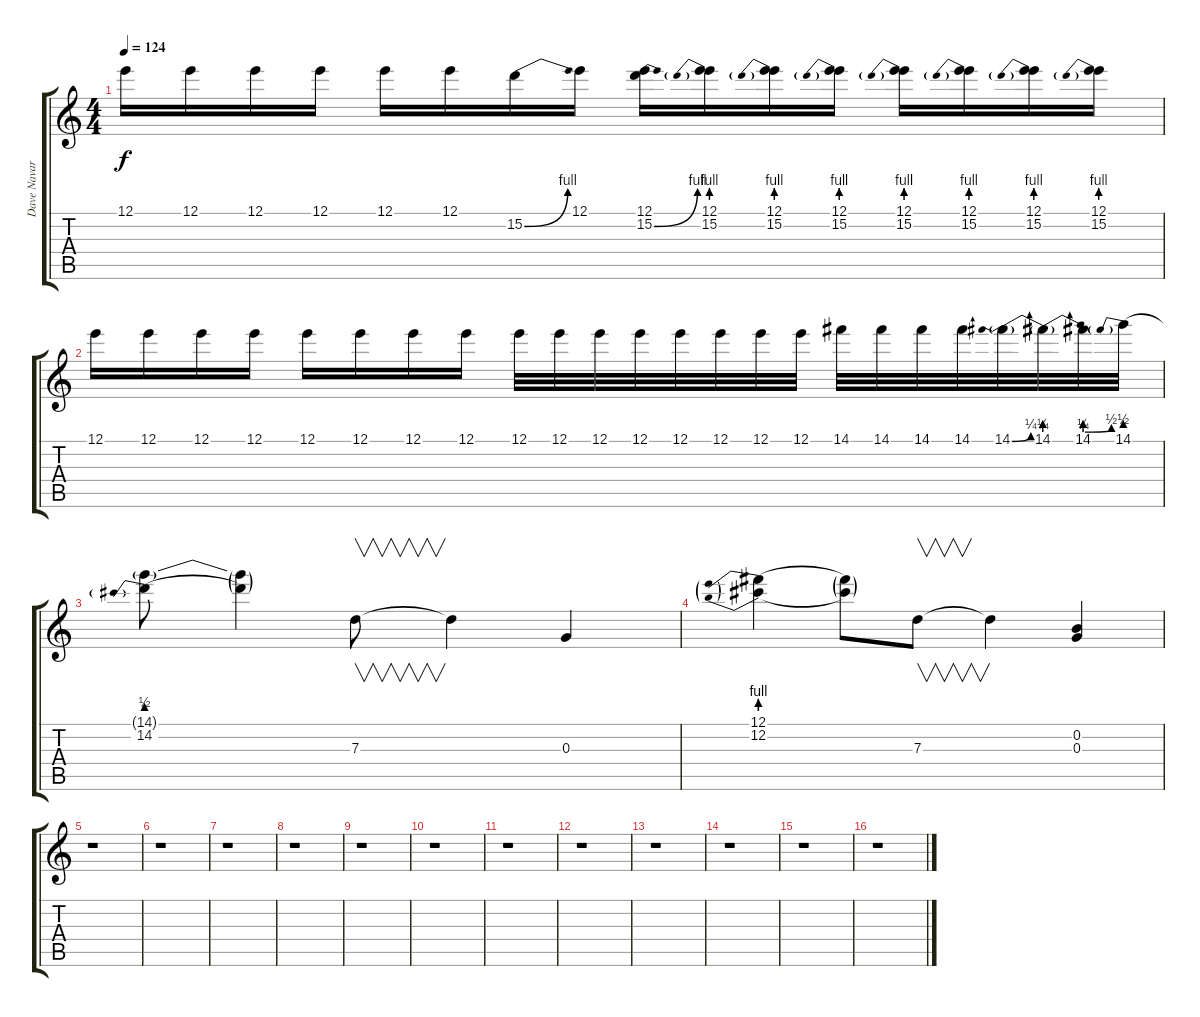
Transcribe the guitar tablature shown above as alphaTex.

\track ("Dave Navarro 4" "Dave Navar") {instrument distortionguitar}
\staff {score tabs}
\tuning (E4 B3 G3 D3 A2 E2) {hide}
\ts (4 4)
\tempo 124
\clef g2
\ks c
12.1.16{dy f} 12.1.16 12.1.16 12.1.16 12.1.16 12.1.16 15.2{be (bend 0 0 60 4)}.16 12.1.16 (12.1 15.2{be (bend 0 0 60 4)}).16 (12.1 15.2{be (prebend 0 4 60 4)}).16 (12.1 15.2{be (prebend 0 4 60 4)}).16 (12.1 15.2{be (prebend 0 4 60 4)}).16 (12.1 15.2{be (prebend 0 4 60 4)}).16 (12.1 15.2{be (prebend 0 4 60 4)}).16 (12.1 15.2{be (prebend 0 4 60 4)}).16 (12.1 15.2{be (prebend 0 4 60 4)}).16 |
12.1.16 12.1.16 12.1.16 12.1.16 12.1.16 12.1.16 12.1.16 12.1.16 12.1.32 12.1.32 12.1.32 12.1.32 12.1.32 12.1.32 12.1.32 12.1.32 14.1.32 14.1.32 14.1.32 14.1.32 14.1{be (bend 0 0 60 1)}.32 14.1{be (prebend 0 1 60 1)}.32 14.1{be (prebendbend 0 1 60 2)}.32 14.1{be (prebend 0 2 60 2)}.32 |
(14.1{t} 14.2{be (prebend 0 2 60 2)}).8 (14.1{t} 14.2{t}).4 7.3.8{v} 7.3{t}.4 0.3.4 |
(12.1{be (prebend 0 4 60 4)} 12.2{be (prebend 0 4 60 4)}).4 (12.1{t} 12.2{t}).8 7.3.8{v} 7.3{t}.4 (0.2 0.3).4 |
r.1 |
r.1 |
r.1 |
r.1 |
r.1 |
r.1 |
r.1 |
r.1 |
r.1 |
r.1 |
r.1 |
r.1
